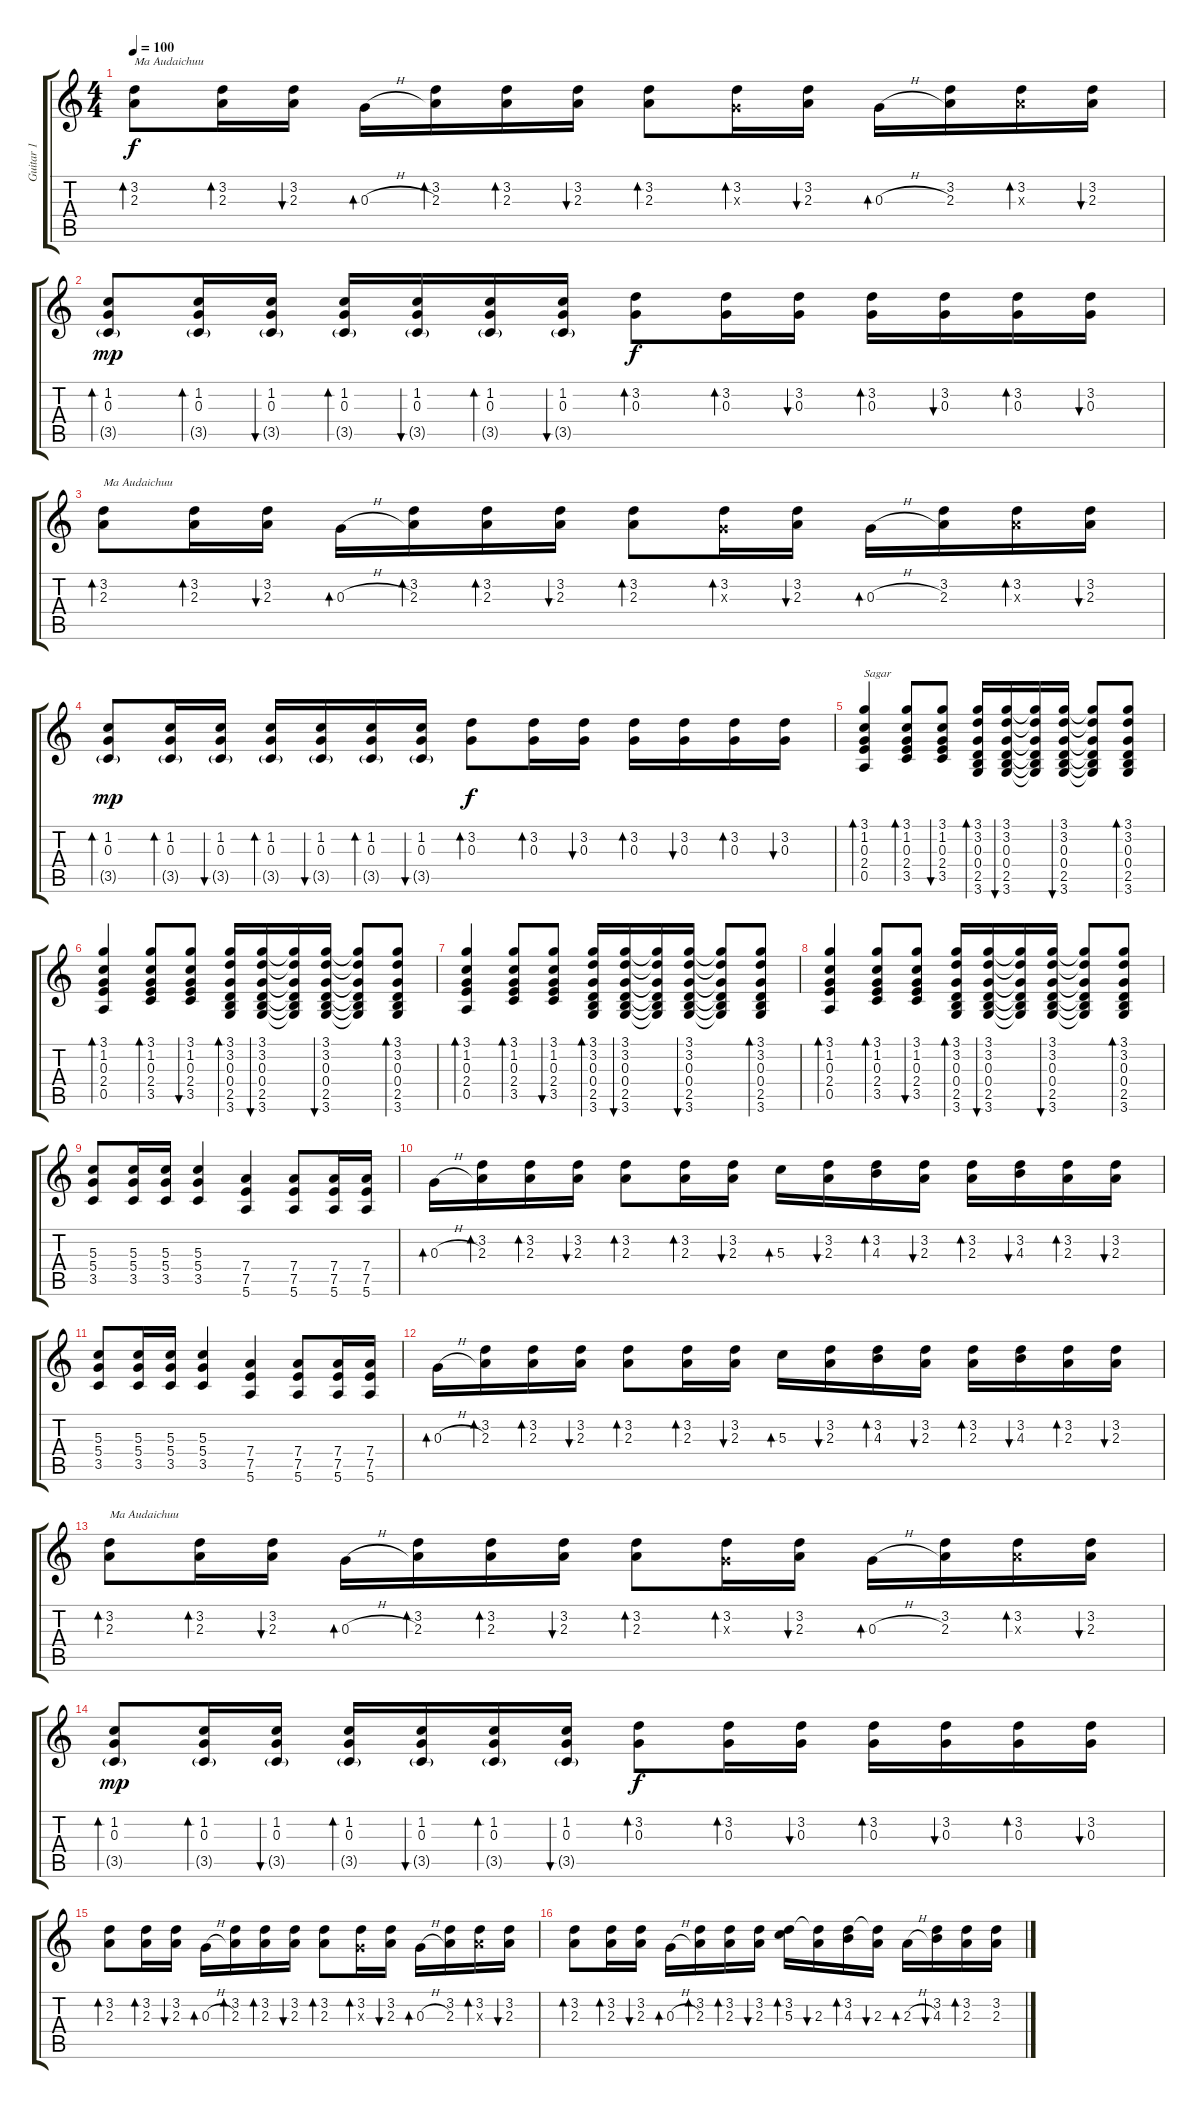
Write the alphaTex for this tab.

\track ("Guitar 1" "Guitar 1") {instrument acousticguitarsteel}
\staff {score tabs}
\tuning (E4 B3 G3 D3 A2 E2) {hide}
\ts (4 4)
\tempo 100
\clef g2
\ks c
(3.2 2.3).8{bd 60 txt "Ma Audaichuu" dy f} (3.2 2.3).16{bd 60} (3.2 2.3).16{bu 60} 0.3{h}.16{bd 60} (3.2 2.3).16{bd 60} (3.2 2.3).16{bd 60} (3.2 2.3).16{bu 60} (3.2 2.3).8{bd 60} (3.2 0.3{x}).16{bd 60} (3.2 2.3).16{bu 60} 0.3{h}.16{bd 60} (3.2 2.3).16 (3.2 2.3{x}).16{bd 60} (3.2 2.3).16{bu 60} |
(1.2 0.3 3.5{g}).8{bd 60 dy mp} (1.2 0.3 3.5{g}).16{bd 60} (1.2 0.3 3.5{g}).16{bu 60} (1.2 0.3 3.5{g}).16{bd 60} (1.2 0.3 3.5{g}).16{bu 60} (1.2 0.3 3.5{g}).16{bd 60} (1.2 0.3 3.5{g}).16{bu 60} (3.2 0.3).8{bd 60 dy f} (3.2 0.3).16{bd 60} (3.2 0.3).16{bu 60} (3.2 0.3).16{bd 60} (3.2 0.3).16{bu 60} (3.2 0.3).16{bd 60} (3.2 0.3).16{bu 60} |
(3.2 2.3).8{bd 60 txt "Ma Audaichuu"} (3.2 2.3).16{bd 60} (3.2 2.3).16{bu 60} 0.3{h}.16{bd 60} (3.2 2.3).16{bd 60} (3.2 2.3).16{bd 60} (3.2 2.3).16{bu 60} (3.2 2.3).8{bd 60} (3.2 0.3{x}).16{bd 60} (3.2 2.3).16{bu 60} 0.3{h}.16{bd 60} (3.2 2.3).16 (3.2 2.3{x}).16{bd 60} (3.2 2.3).16{bu 60} |
(1.2 0.3 3.5{g}).8{bd 60 dy mp} (1.2 0.3 3.5{g}).16{bd 60} (1.2 0.3 3.5{g}).16{bu 60} (1.2 0.3 3.5{g}).16{bd 60} (1.2 0.3 3.5{g}).16{bu 60} (1.2 0.3 3.5{g}).16{bd 60} (1.2 0.3 3.5{g}).16{bu 60} (3.2 0.3).8{bd 60 dy f} (3.2 0.3).16{bd 60} (3.2 0.3).16{bu 60} (3.2 0.3).16{bd 60} (3.2 0.3).16{bu 60} (3.2 0.3).16{bd 60} (3.2 0.3).16{bu 60} |
(3.1 1.2 0.3 2.4 0.5).4{bd 60 txt "Sagar"} (3.1 1.2 0.3 2.4 3.5).8{bd 60} (3.1 1.2 0.3 2.4 3.5).8{bu 240} (3.1 3.2 0.3 0.4 2.5 3.6).16{bd 60} (3.1 3.2 0.3 0.4 2.5 3.6).16{bu 60} (3.1{t} 3.2{t} 0.3{t} 0.4{t} 2.5{t} 3.6{t}).16 (3.1 3.2 0.3 0.4 2.5 3.6).16{bu 60} (3.1{t} 3.2{t} 0.3{t} 0.4{t} 2.5{t} 3.6{t}).8 (3.1 3.2 0.3 0.4 2.5 3.6).8{bd 60} |
(3.1 1.2 0.3 2.4 0.5).4{bd 60} (3.1 1.2 0.3 2.4 3.5).8{bd 60} (3.1 1.2 0.3 2.4 3.5).8{bu 240} (3.1 3.2 0.3 0.4 2.5 3.6).16{bd 60} (3.1 3.2 0.3 0.4 2.5 3.6).16{bu 60} (3.1{t} 3.2{t} 0.3{t} 0.4{t} 2.5{t} 3.6{t}).16 (3.1 3.2 0.3 0.4 2.5 3.6).16{bu 60} (3.1{t} 3.2{t} 0.3{t} 0.4{t} 2.5{t} 3.6{t}).8 (3.1 3.2 0.3 0.4 2.5 3.6).8{bd 60} |
(3.1 1.2 0.3 2.4 0.5).4{bd 60} (3.1 1.2 0.3 2.4 3.5).8{bd 60} (3.1 1.2 0.3 2.4 3.5).8{bu 240} (3.1 3.2 0.3 0.4 2.5 3.6).16{bd 60} (3.1 3.2 0.3 0.4 2.5 3.6).16{bu 60} (3.1{t} 3.2{t} 0.3{t} 0.4{t} 2.5{t} 3.6{t}).16 (3.1 3.2 0.3 0.4 2.5 3.6).16{bu 60} (3.1{t} 3.2{t} 0.3{t} 0.4{t} 2.5{t} 3.6{t}).8 (3.1 3.2 0.3 0.4 2.5 3.6).8{bd 60} |
(3.1 1.2 0.3 2.4 0.5).4{bd 60} (3.1 1.2 0.3 2.4 3.5).8{bd 60} (3.1 1.2 0.3 2.4 3.5).8{bu 240} (3.1 3.2 0.3 0.4 2.5 3.6).16{bd 60} (3.1 3.2 0.3 0.4 2.5 3.6).16{bu 60} (3.1{t} 3.2{t} 0.3{t} 0.4{t} 2.5{t} 3.6{t}).16 (3.1 3.2 0.3 0.4 2.5 3.6).16{bu 60} (3.1{t} 3.2{t} 0.3{t} 0.4{t} 2.5{t} 3.6{t}).8 (3.1 3.2 0.3 0.4 2.5 3.6).8{bd 60} |
(5.3 5.4 3.5).8 (5.3 5.4 3.5).16 (5.3 5.4 3.5).16 (5.3 5.4 3.5).4 (7.4 7.5 5.6).4 (7.4 7.5 5.6).8 (7.4 7.5 5.6).16 (7.4 7.5 5.6).16 |
0.3{h}.16{bd 60} (3.2 2.3).16{bd 60} (3.2 2.3).16{bd 60} (3.2 2.3).16{bu 60} (3.2 2.3).8{bd 60} (3.2 2.3).16{bd 60} (3.2 2.3).16{bu 60} 5.3.16{bd 60} (3.2 2.3).16{bu 60} (3.2 4.3).16{bd 60} (3.2 2.3).16{bu 60} (3.2 2.3).16{bd 60} (3.2 4.3).16{bu 60} (3.2 2.3).16{bd 60} (3.2 2.3).16{bu 60} |
(5.3 5.4 3.5).8 (5.3 5.4 3.5).16 (5.3 5.4 3.5).16 (5.3 5.4 3.5).4 (7.4 7.5 5.6).4 (7.4 7.5 5.6).8 (7.4 7.5 5.6).16 (7.4 7.5 5.6).16 |
0.3{h}.16{bd 60} (3.2 2.3).16{bd 60} (3.2 2.3).16{bd 60} (3.2 2.3).16{bu 60} (3.2 2.3).8{bd 60} (3.2 2.3).16{bd 60} (3.2 2.3).16{bu 60} 5.3.16{bd 60} (3.2 2.3).16{bu 60} (3.2 4.3).16{bd 60} (3.2 2.3).16{bu 60} (3.2 2.3).16{bd 60} (3.2 4.3).16{bu 60} (3.2 2.3).16{bd 60} (3.2 2.3).16{bu 60} |
(3.2 2.3).8{bd 60 txt "Ma Audaichuu"} (3.2 2.3).16{bd 60} (3.2 2.3).16{bu 60} 0.3{h}.16{bd 60} (3.2 2.3).16{bd 60} (3.2 2.3).16{bd 60} (3.2 2.3).16{bu 60} (3.2 2.3).8{bd 60} (3.2 0.3{x}).16{bd 60} (3.2 2.3).16{bu 60} 0.3{h}.16{bd 60} (3.2 2.3).16 (3.2 2.3{x}).16{bd 60} (3.2 2.3).16{bu 60} |
(1.2 0.3 3.5{g}).8{bd 60 dy mp} (1.2 0.3 3.5{g}).16{bd 60} (1.2 0.3 3.5{g}).16{bu 60} (1.2 0.3 3.5{g}).16{bd 60} (1.2 0.3 3.5{g}).16{bu 60} (1.2 0.3 3.5{g}).16{bd 60} (1.2 0.3 3.5{g}).16{bu 60} (3.2 0.3).8{bd 60 dy f} (3.2 0.3).16{bd 60} (3.2 0.3).16{bu 60} (3.2 0.3).16{bd 60} (3.2 0.3).16{bu 60} (3.2 0.3).16{bd 60} (3.2 0.3).16{bu 60} |
(3.2 2.3).8{bd 60} (3.2 2.3).16{bd 60} (3.2 2.3).16{bu 60} 0.3{h}.16{bd 60} (3.2 2.3).16{bd 60} (3.2 2.3).16{bd 60} (3.2 2.3).16{bu 60} (3.2 2.3).8{bd 60} (3.2 0.3{x}).16{bd 60} (3.2 2.3).16{bu 60} 0.3{h}.16{bd 60} (3.2 2.3).16 (3.2 2.3{x}).16{bd 60} (3.2 2.3).16{bu 60} |
(3.2 2.3).8{bd 60} (3.2 2.3).16{bd 60} (3.2 2.3).16{bu 60} 0.3{h}.16{bd 60} (3.2 2.3).16{bd 60} (3.2 2.3).16{bd 60} (3.2 2.3).16{bu 60} (3.2 5.3).16{bd 60} (3.2{t} 2.3).16{bu 60} (3.2 4.3).16{bd 60} (3.2{t} 2.3).16{bu 60} 2.3{h}.16{bd 60} (3.2 4.3).16{bu 60} (3.2 2.3).16{bd 60} (3.2 2.3).16
